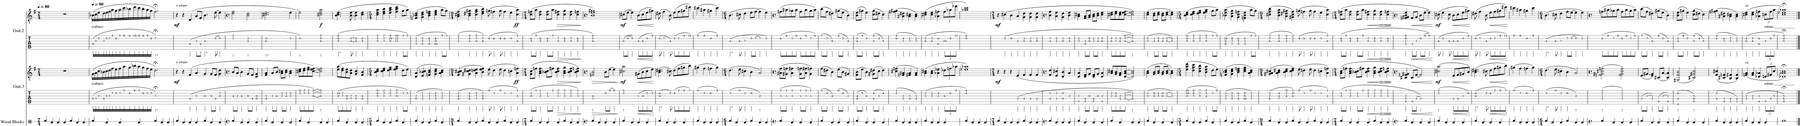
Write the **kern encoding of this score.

**kern	**kern	**kern	**dynam	**kern	**kern	**dynam
*part3	*part2	*part2	*part2	*part1	*part1	*part1
*staff5	*staff4	*staff3	*staff3/4	*staff2	*staff1	*staff1/2
*I"Wood Blocks	*I"Guit.3	*	*	*I"Guit.2	*	*
*I'Wd. Bl.	*	*	*	*	*	*
*stria1	*stria6	*	*	*stria6	*	*
*clefX	*	*clefGv2	*	*	*clefGv2	*
*k[]	*k[f#]	*k[f#]	*	*k[f#]	*k[f#]	*
*M7/4	*M7/4	*M7/4	*	*M7/4	*M7/4	*
*MM80	*MM80	*MM80	*	*MM80	*MM80	*
=1	=1	=1	=1	=1	=1	=1
4Rf/	1..r	1..r	.	1..r	1..r	.
4Rd/	.	.	.	.	.	.
4Rd/	.	.	.	.	.	.
4Rd/	.	.	.	.	.	.
4Rf/	.	.	.	.	.	.
4Rd/	.	.	.	.	.	.
4Rd/	.	.	.	.	.	.
=2	=2	=2	=2	=2	=2	=2
*	*	*	*	*	*MM80	*
!	!	!	!	!	!LO:TX:b:t=(rubato)	!
!	!	!LO:TX:b:t=(rubato)	!	!	!	!
4Rf/	16G\LL	(16G\LL	.	16B-X\LL	(16B-X\LL	.
.	16A\	16A\	.	16c\	16c\	.
.	16c\	16c\	.	16e\	16e\	.
.	16B-X\	16B-X\	.	16d\	16d\	.
4Rd/	16c\	16c\	.	16e\	16e\	.
.	16d\	16d\	.	16f#\	16f#\	.
.	16f#\	16f#\	.	16a\	16a\	.
.	16e\	16e\	.	16g\	16g\	.
4Rd/	16f#\	16f#\	.	16a\	16a\	.
.	16a\	16a\	.	16cc\	16cc\	.
.	16g\	16g\	.	16b-X\	16b-X\	.
.	16b-X\	16b-X\	.	16dd\	16dd\	.
4Rd/	16a\	16a\	.	16cc\	16cc\	.
.	16g\	16g\	.	16b-\	16b-\	.
.	16f#\	16f#\	.	16a\	16a\	.
.	16e\JJ	16e\JJ	.	16g\JJ	16g\JJ	.
4Rf/	2.d;<\	2.d;<\)	.	2.f#;<\	2.f#;<\)	.
4Rd/	.	.	.	.	.	.
4Rd/	.	.	.	.	.	.
=3	=3	=3	=3	=3	=3	=3
!	!	!	!	!	!LO:TX:a:i:t=a tempo	!
!	!	!LO:TX:a:i:t=a tempo	!	!	!	!
!	!	!	!LO:DY:b	!	!	!LO:DY:b
4Rf/	4r	4r	mf	4r	4r	mf
4Rd/	4r	4r	.	4r	4r	.
4Rd/	4F#\	(4F#/	.	4D\	(4D/	.
4Rd/	4A\	4A/	.	8A\L	8A/L	.
.	.	.	.	8F#\J	8F#/J	.
4Rf/	4G\	4G/	.	4.B\	4.B\	.
4Rd/	8G\L	8G/L	.	.	.	.
.	8F#\J	8F#/J	.	[8e\	[8e\	.
4Rd/	4G\ 4d\	4G\ 4d\	.	4e\]	4e\]	.
=4	=4	=4	=4	=4	=4	=4
*M4/4	*M4/4	*M4/4	*	*M4/4	*M4/4	*
*met(c)	*met(c)	*met(c)	*	*met(c)	*met(c)	*
4Rf/	8B\L	8B/L	.	2d\ 2f#\	2d\ 2f#\	.
.	8A\J	8A/J	.	.	.	.
4Rd/	4B\	4B\	.	.	.	.
4Rd/	8G\L	8G/L	.	2B\ 2d\	2B\ 2d\	.
.	8F#\J	8F#/J	.	.	.	.
4Rd/	4D\ 4G\	4D/ 4G/	.	.	.	.
=5	=5	=5	=5	=5	=5	=5
4Rf/	4F#\ 4A\	4F#/ 4A/	.	2.c#X\ 2.e\	2.c#X\ 2.e\	.
4Rd/	8A\L	8A/L	.	.	.	.
.	8B\J	8B/J	.	.	.	.
4Rd/	8A\ 8c#X\L	8A\ 8c#X\L	.	.	.	.
.	8B\ 8d\J	8B\ 8d\J	.	.	.	.
4Rd/	4A\ 4c#\	4A\ 4c#\	.	4e\	4e\	.
=6	=6	=6	=6	=6	=6	=6
4Rf/	8c#X\ 8e\L	8c#X\ 8e\L	.	2e\	2e\)	.
.	8d\ 8f#\	8d\ 8f#\	.	.	.	.
4Rd/	8e\ 8g\	8e\ 8g\	.	.	.	.
.	[8c#\ [8f#\ [8e\J	[8c#\ [8e\ [8f#\J)	.	.	.	.
!	!	!	!	!	!	!LO:DY:b
4Rd/	2c#\] 2f#\] 2e\]	2c#\] 2e\] 2f#\]	.	2c#X\ 2e\ 2a\	2c#X\ 2e\ 2a\	f
4Rd/	.	.	.	.	.	.
=7	=7	=7	=7	=7	=7	=7
4Rf/	8e\ 8a\L	(8e\ 8a\L	.	4.c\ 4.B\ 4.e\	(4.B\ 4.c\ 4.e\	.
.	8d\ 8f#\	8d\ 8f#\	.	.	.	.
4Rd/	8B\ 8e\	8B\ 8e\	.	.	.	.
.	8A\ 8d\J	8A\ 8d\J	.	[8B\ [8e\	[8B\ [8e\	.
4Rd/	4G\ 4c\	4G/ 4c/	.	4B\] 4e\]	4B\] 4e\]	.
4Rd/	4F#\ 4B\	4F#/ 4B/	.	4c\ 4e\	4c\ 4e\	.
=8	=8	=8	=8	=8	=8	=8
*M5/4	*M5/4	*M5/4	*	*M5/4	*M5/4	*
4Rf/	4c\ 4B\ 4e\	4B\ 4c\ 4e\	.	4c\ 4e\ 4a\	4c\ 4e\ 4a\	.
4Rd/	4c\ 4d\ 4f#\	4c\ 4d\ 4f#\	.	4d\ 4f#\ 4b\	4d\ 4f#\ 4b\	.
4Rd/	4d\ 4e\ 4g\	4d\ 4e\ 4g\	.	4e\ 4a\ 4cc\	4e\ 4a\ 4cc\	.
4Rf/	4e\ 4f#\ 4a\	4e\ 4f#\ 4a\	.	4f#\ 4b\ 4dd\	4f#\ 4b\ 4dd\	.
4Rd/	8d\L	8d\L	.	8g\L	8g\L	.
.	8e\J	8e\J)	.	8a\J	8a\J)	.
=9	=9	=9	=9	=9	=9	=9
4Rf/	4D\ 4A\	(4D/ 4A/	.	4Fn\ 4B-X\ 4d\	(4Fn/ 4B-X/ 4d/	.
4Rd/	4E\ 4B-X\ 4c\	4E/ 4B-X/ 4c/	.	4G\ 4c\ 4e\	4G\ 4c\ 4e\	.
4Rd/	4Fn\ 4B-\ 4d\	4Fn/ 4B-/ 4d/	.	4B-\ 4d\ 4fn\	4B-\ 4d\ 4fn\	.
4Rf/	4G\ 4c\ 4e\	4G\ 4c\ 4e\	.	4c\ 4e\ 4g\	4c\ 4e\ 4g\	.
4Rd/	4A\ 4B-\ 4d\	4A\ 4B-\ 4d\)	.	8a\L	8a\L	.
.	.	.	.	8g\J	8g\J)	.
=10	=10	=10	=10	=10	=10	=10
*M9/4	*M9/4	*M9/4	*	*M9/4	*M9/4	*
4Rf/	4F#\ 4B\ 4c#X\	(4F#/ 4B/ 4c#X/	.	4A\ 4c#X\ 4f#\	(4A\ 4c#X\ 4f#\	.
4Rd/	4G#X\ 4c#\ 4d#X\	4G#X\ 4c#\ 4d#X\	.	4B\ 4d#X\ 4g#X\	4B\ 4d#X\ 4g#X\	.
4Rd/	4A\ 4dn\ 4e\	4A\ 4dn\ 4e\	.	4c#\ 4f#\ 4a\	4c#\ 4f#\ 4a\	.
4Rf/	4B\ 4e\ 4f#\	4B\ 4e\ 4f#\)	.	4d#\ 4f#\ 4b\	4d#\ 4f#\ 4b\)	.
4Rd/	8e\	(8e\	.	8gn\	(8gn\	.
.	4d\	4d\	.	4fn\	4fn\	.
4Rd/	.	.	.	.	.	.
.	8e\	8e\	.	8g\	8g\	.
4Rf/	4d\	4d\	.	4f\	4f\	.
4Rd/	4cn\	4cn\	.	4e\	4e\	.
!	!	!	!LO:DY:b	!	!	!LO:DY:b
4Rd/	4A\ 4fn\	4A\ 4fn\)	ff	4c#\ 4a\	4c#\ 4a\)	ff
=11	=11	=11	=11	=11	=11	=11
*M7/4	*M7/4	*M7/4	*	*M7/4	*M7/4	*
4Rf/	8G\ 8c\L	(8G\ 8c\L	.	8c\ 8fn\L	(8c\ 8fn\L	.
.	8fn\J	8fn\J	.	8a\J	8a\J	.
4Rd/	4A\ 4c\ 4f\	4A\ 4c\ 4f\	.	4c\ 4f\	4c\ 4f\	.
4Rd/	8B-X\ 8c\L	8B-X\ 8c\L	.	8c\ 8f\L	8c\ 8f\L	.
.	8f#X\J	8f#X\J	.	8a\J	8a\J	.
!	!	!	!LO:HP:b	!	!	!LO:HP:b
4Rd/	4B-\ 4c\ 4f#\	4B-\ 4c\ 4f#\	>	4c\ 4f#X\	4c\ 4f#X\	>
4Rf/	4A\ 4c\ 4g\	4A\ 4c\ 4g\	.	4c\ 4g\	4c\ 4g\	.
4Rd/	4B-\ 4c\ 4f#\	4B-\ 4c\ 4f#\	.	4c\ 4f#\	4c\ 4f#\	.
4Rd/	4B-\ 4c\ 4fn\	4B-\ 4c\ 4fn\)	.	4c\ 4fn\	4c\ 4fn\	.
.	.	.	]	.	.	]
=12	=12	=12	=12	=12	=12	=12
*M4/4	*M4/4	*M4/4	*	*M4/4	*M4/4	*
*met(c)	*met(c)	*met(c)	*	*met(c)	*met(c)	*
!	!	!	!LO:HP:b	!	!	!
4Rf/	2Fn\ 2B\	2Fn/ 2B/	>	1B 1e 1g#X	1B 1e 1g#X)	.
4Rd/	.	.	.	.	.	.
4Rd/	8B\L	8B\L	.	.	.	.
.	[8e\J	[8e\J	.	.	.	.
4Rd/	4e\]	4e\]	.	.	.	.
.	.	.	]	.	.	.
=13	=13	=13	=13	=13	=13	=13
!	!	!	!LO:DY:b	!	!	!LO:DY:b
4Rf/	2c#X\ 2a\	2c#X\ 2a\	mf	8c#X\L	(8c#X\L	mf
.	.	.	.	[8e\J	[8e\J	.
4Rd/	.	.	.	4e\]	4e\])	.
!	!	!	!LO:HP:b	!	!	!LO:HP:b
4Rd/	8G#X\L	(8G#X\L	<	8B\L	(8B\L	<
.	8B\	8B\	.	8c#\	8c#\	.
4Rd/	8c#\	8c#\	.	8e\	8e\	.
.	8e\J	8e\J)	.	8g#X\J	8g#X\J)	.
.	.	.	[	.	.	[
=14	=14	=14	=14	=14	=14	=14
4Rf/	4.B\ 4.d#X\	(4.B\ 4.d#X\	.	8d#X\	(8d#X\	.
.	.	.	.	4f#\	4f#\	.
4Rd/	.	.	.	.	.	.
.	8c#X\	8c#X\)	.	8B\	8B\)	.
4Rd/	8d#\L	(8d#\L	.	8e\L	(8e\L	.
.	8f#\	8f#\	.	8f#\	8f#\	.
4Rd/	8g#X\	8g#X\	.	8g#X\	8g#X\	.
.	8b\J	8b\J)	.	8dd#X\J	8dd#X\J)	.
=15	=15	=15	=15	=15	=15	=15
4Rf/	4g#X\	(4g#X\	.	4cc#X\	(4cc#X\	.
4Rd/	4f#\	4f#\	.	4a#X\	4a#X\	.
4Rd/	4fn\	4fn\	.	4g#X\	4g#X\	.
4Rd/	4g#\	4g#\)	.	4cc#\	4cc#\)	.
=16	=16	=16	=16	=16	=16	=16
*M6/4	*M6/4	*M6/4	*	*M6/4	*M6/4	*
4Rf/	4.d\	(4.d\	.	4.B\	(4.B\	.
4Rd/	.	.	.	.	.	.
.	8e\	8e\	.	8c#X\	8c#X\	.
4Rd/	4c#X\	4c#X\	.	4d\	4d\	.
4Rf/	4B\	4B\	.	8e\L	8e\L	.
.	.	.	.	[8f#\J	[8f#\J	.
4Rd/	2A\	2A/)	.	4f#\]	4f#\]	.
4Rd/	.	.	.	4e\	4e\)	.
=17	=17	=17	=17	=17	=17	=17
*M4/4	*M4/4	*M4/4	*	*M4/4	*M4/4	*
*met(c)	*met(c)	*met(c)	*	*met(c)	*met(c)	*
4Rf/	8A#X\ 8f#\L	(8A#X\ 8f#\L	.	8fn\L	(8fn\L	.
.	8G#X\ 8fn\J	8G#X\ 8fn\J	.	8a#X\	8a#X\	.
4Rd/	4A#\ 4f#X\	4A#\ 4f#X\	.	8g-X\	8g-X\	.
.	.	.	.	8a#\J	8a#\J	.
4Rd/	8G#\ 8fn\L	8G#\ 8fn\L	.	8f\L	8f\L	.
.	8A#\ 8f#X\J	8A#\ 8f#X\J	.	8a#\	8a#\	.
4Rd/	4G#\ 4fn\	4G#\ 4fn\)	.	8g-\	8g-\	.
.	.	.	.	8a#\J	8a#\J)	.
=18	=18	=18	=18	=18	=18	=18
4Rf/	8f#\L	(8f#\L	.	8b\L	(8b\L	.
.	8d#X\J	8d#X\J	.	8f#\J	8f#\J	.
4Rd/	4B\	4B\)	.	4d#X\	4d#X\)	.
4Rd/	8e\L	(8e\L	.	8g#X\L	(8g#X\L	.
.	8B\J	8B\J	.	8e\J	8e\J	.
4Rd/	4G#X\	4G#X/)	.	4B\	4B\)	.
=19	=19	=19	=19	=19	=19	=19
4Rf/	8F#\ 8B\L	(8F#\ 8B\L	.	8B\ 8e\L	(8B\ 8e\L	.
.	8e\J	8e\J	.	8g#X\J	8g#X\J	.
4Rd/	4B\	4B\)	.	4e\	4e\)	.
4Rd/	8G#X\ 8d#X\L	(8G#X\ 8d#X\L	.	8c\ 8g#\L	(8c\ 8g#\L	.
.	8c\J	8c\J	.	8d#X\J	8d#X\J	.
4Rd/	4d#\	4d#\)	.	4c\	4c\)	.
=20	=20	=20	=20	=20	=20	=20
4Rf/	4c#X\ 4fn\	(4c#X\ 4fn\	.	4fn\ 4g#X\	(4fn\ 4g#X\	.
4Rd/	4Fn\ 4A#X\	4Fn/ 4A#X/	.	4A#X\ 4d#X\	4A#X\ 4d#X\	.
4Rd/	4F#X\ 4A#\	4F#X/ 4A#/	.	4A#\ 4c#X\	4A#\ 4c#X\	.
4Rd/	4F#\ 4A#\	4F#/ 4A#/)	.	4A#\ 4c#\	4A#\ 4c#\)	.
=21	=21	=21	=21	=21	=21	=21
4Rf/	4A\ 4c#X\	(4A\ 4c#X\	.	4c#X\ 4e\	(4c#X\ 4e\	.
4Rd/	4A\ 4c#\	4A\ 4c#\	.	4c#\ 4e\	4c#\ 4e\	.
4Rd/	4A-X\ 4e-X\	4A-X\ 4e-X\	.	4A-X\ 4fn\	4A-X\ 4fn\	.
*	*Xbrackettup	*Xbrackettup	*	*Xbrackettup	*Xbrackettup	*
4Rd/	12d-X\L	12d-X\L	.	12f\L	12f\L	.
.	12fn\	12fn\	.	12a-X\	12a-X\	.
.	12a-X\J	12a-X\J	.	12ee-X\J	12ee-X\J	.
=22	=22	=22	=22	=22	=22	=22
4Rf/	1e-X 1a-X	1e-X 1a-X)	.	1a-X 1cc	1a-X 1cc)	.
4Rd/	.	.	.	.	.	.
4Rd/	.	.	.	.	.	.
4Rd/	.	.	.	.	.	.
=23	=23	=23	=23	=23	=23	=23
*M7/4	*M7/4	*M7/4	*	*M7/4	*M7/4	*
!	!	!	!LO:DY:b	!	!	!LO:DY:b
4Rf/	4r	4r	mf	4r	4r	mf
4Rd/	4r	4r	.	4c#X\	(4c#X\	.
4Rd/	4r	4r	.	4B\	4B\	.
4Rd/	4E\	(4E/	.	4A\	4A/	.
4Rf/	4F#\	4F#/	.	4G\ 4d\	4G\ 4d\	.
4Rd/	4F#\	4F#/	.	4G\ 4d\	4G\ 4d\	.
4Rd/	4F#\	4F#/	.	4G\ 4d\	4G\ 4d\	.
=24	=24	=24	=24	=24	=24	=24
*M4/4	*M4/4	*M4/4	*	*M4/4	*M4/4	*
*met(c)	*met(c)	*met(c)	*	*met(c)	*met(c)	*
4Rf/	4F#\ 4d\	4F#/ 4d/	.	4B\ 4f#\	4B\ 4f#\	.
4Rd/	4E\ 4c#X\	4E/ 4c#X/	.	4A\ 4e\	4A\ 4e\	.
4Rd/	4D\ 4B\	4D/ 4B/	.	4G\ 4d\	4G\ 4d\	.
4Rd/	4A\	4A/	.	4B\ 4e\	4B\ 4e\	.
=25	=25	=25	=25	=25	=25	=25
4Rf/	4D\ 4A\	4D/ 4A/	.	4A\ 4c#X\	4A\ 4c#X\	.
4Rd/	8D\ 8F#\L	8D/ 8F#/L	.	8F#\ 8A\L	8F#/ 8A/L	.
.	8G\J	8G/J	.	8G\ 8B\J	8G/ 8B/J	.
4Rd/	8D\ 8F#\L	8D/ 8F#/L	.	8A\ 8c#\L	8A\ 8c#\L	.
.	8G\J	8G/J	.	8B\ 8d\J	8B\ 8d\J	.
4Rd/	4D\ 4A\	4D/ 4A/	.	4c#\ 4e\	4c#\ 4e\	.
=26	=26	=26	=26	=26	=26	=26
4Rf/	8A\ 8c#X\L	8A/ 8c#X/L	.	8c#X\ 8e\L	8c#X\ 8e\L	.
.	8G\ 8B\	8G/ 8B/	.	8d\ 8f#\	8d\ 8f#\	.
4Rd/	8F#\ 8A\	8F#/ 8A/	.	8c#\ 8e\	8c#\ 8e\	.
.	[8D\ [8A\ [8c#\J	[8D/ [8A/ [8c#/J	.	[8c#\ [8f#\ [8e\J	[8c#\ [8e\ [8f#\J	.
4Rd/	2D\] 2A\] 2c#\]	2D/] 2A/] 2c#/])	.	2c#\] 2f#\] 2e\]	2c#\] 2e\] 2f#\])	.
4Rd/	.	.	.	.	.	.
=27	=27	=27	=27	=27	=27	=27
4Rf/	4A\ 4c\	(4A\ 4c\	.	4c\ 4e\	(4c\ 4e\	.
4Rd/	8G\ 8B\L	8G/ 8B/L	.	8B\ 8d\L	8B\ 8d\L	.
.	8A\ 8c\J	8A/ 8c/J	.	8c\ 8e\J	8c\ 8e\J	.
4Rd/	8G\ 8B\L	8G/ 8B/L	.	8B\ 8d\L	8B\ 8d\L	.
.	[8A\ [8c\J	[8A/ [8c/J	.	[8c\ [8e\J	[8c\ [8e\J	.
4Rd/	4A\] 4c\]	4A\] 4c\])	.	4c\] 4e\]	4c\] 4e\])	.
=28	=28	=28	=28	=28	=28	=28
*M5/4	*M5/4	*M5/4	*	*M5/4	*M5/4	*
4Rf/	4e\ 4a\ 4dd\	(4e\ 4a\ 4dd\	.	4c\ 4B\ 4e\	(4B\ 4c\ 4e\	.
4Rd/	4d\ 4g\ 4cc\	4d\ 4g\ 4cc\	.	4c\ 4d\ 4f#\	4c\ 4d\ 4f#\	.
4Rd/	4c\ 4f#\ 4b\	4c\ 4f#\ 4b\	.	4d\ 4e\ 4g\	4d\ 4e\ 4g\	.
4Rf/	4B\ 4e\ 4a\	4B\ 4e\ 4a\	.	4e\ 4f#\ 4a\	4e\ 4f#\ 4a\	.
4Rd/	8d\L	8d\L	.	8g\L	8g\L	.
.	8e\J	8e\J)	.	8a\J	8a\J)	.
=29	=29	=29	=29	=29	=29	=29
4Rf/	4Fn\ 4B-X\ 4d\	(4Fn/ 4B-X/ 4d/	.	4B-X\ 4e\ 4a\	(4B-X\ 4e\ 4a\	.
4Rd/	4G\ 4c\ 4e\	4G\ 4c\ 4e\	.	4A\ 4d\ 4g\	4A\ 4d\ 4g\	.
4Rd/	4B-\ 4d\ 4fn\	4B-\ 4d\ 4fn\	.	4G\ 4c\ 4fn\	4G\ 4c\ 4fn\	.
4Rf/	4c\ 4e\ 4g\	4c\ 4e\ 4g\	.	4Fn\ 4B-\ 4e\	4Fn\ 4B-\ 4e\	.
4Rd/	4A\ 4B-\ 4d\	4A\ 4B-\ 4d\)	.	8a\L	8a\L	.
.	.	.	.	8g\J	8g\J)	.
=30	=30	=30	=30	=30	=30	=30
*M9/4	*M9/4	*M9/4	*	*M9/4	*M9/4	*
4Rf/	4G#X\ 4A\ 4c#X\	(4G#X/ 4A/ 4c#X/	.	4c#X\ 4f#\ 4b\	(4c#X\ 4f#\ 4b\	.
4Rd/	4A\ 4B\ 4d#X\	4A\ 4B\ 4d#X\	.	4B\ 4e\ 4a\	4B\ 4e\ 4a\	.
4Rd/	4B\ 4c#\ 4e\	4B\ 4c#\ 4e\	.	4A\ 4d#X\ 4g#X\	4A\ 4d#X\ 4g#X\	.
4Rf/	4c#\ 4d#\ 4f#\	4c#\ 4d#\ 4f#\)	.	4G#X\ 4c#\ 4f#\	4G#X\ 4c#\ 4f#\)	.
4Rd/	8e\	(8e\	.	8gn\	(8gn\	.
.	4dn\	4dn\	.	4fn\	4fn\	.
4Rd/	.	.	.	.	.	.
.	8e\	8e\	.	8g\	8g\	.
4Rf/	4d\	4d\	.	4f\	4f\	.
4Rd/	4cn\	4cn\	.	4e\	4e\	.
4Rd/	4A\ 4fn\	4A\ 4fn\)	.	4c#\ 4a\	4c#\ 4a\)	.
=31	=31	=31	=31	=31	=31	=31
*M7/4	*M7/4	*M7/4	*	*M7/4	*M7/4	*
4Rf/	8A\ 8c\L	(8A\ 8c\L	.	8c\ 8fn\L	(8c\ 8fn\L	.
.	8fn\J	8fn\J	.	8a\J	8a\J	.
4Rd/	4A\ 4c\ 4f\	4A\ 4c\ 4f\	.	4c\ 4f\	4c\ 4f\	.
4Rd/	8B-X\ 8c\L	8B-X\ 8c\L	.	8c\ 8f\L	8c\ 8f\L	.
.	8f#X\J	8f#X\J	.	8a\J	8a\J	.
!	!	!	!LO:HP:b	!	!	!LO:HP:b
4Rd/	4B-\ 4c\ 4f#\	4B-\ 4c\ 4f#\	<	4c\ 4f#X\	4c\ 4f#X\	<
4Rf/	4A\ 4c\ 4g\	4A\ 4c\ 4g\	.	4c\ 4g\	4c\ 4g\	.
!	!	!	!LO:HP:b	!	!	!LO:HP:b
4Rd/	4B-\ 4c\ 4f#\	4B-\ 4c\ 4f#\	>	4c\ 4f#\	4c\ 4f#\	>
4Rd/	4B-\ 4c\ 4fn\	4B-\ 4c\ 4fn\	.	4c\ 4fn\	4c\ 4fn\	.
.	.	.	[ ]	.	.	[ ]
=32	=32	=32	=32	=32	=32	=32
*M4/4	*M4/4	*M4/4	*	*M4/4	*M4/4	*
*met(c)	*met(c)	*met(c)	*	*met(c)	*met(c)	*
4Rf/	4C#X\ 4Fn\ 4G#X\	4C#X/ 4Fn/ 4G#X/	.	4Fn\ 4G#X\ 4B\ 4e\	4Fn/ 4G#X/ 4B/ 4e/	.
!	!	!	!LO:HP:b	!	!	!LO:HP:b
4Rd/	8C#\L	8C#/L	<	8F\L	8F/L	<
.	[8F\J	[8F/J	.	8G#\J	8G#/J	.
4Rd/	2F\]	2F/])	.	8B\L	8B\L	.
.	.	.	.	[8e\J	[8e\J	.
4Rd/	.	.	.	4e\]	4e\])	.
.	.	.	[	.	.	[
=33	=33	=33	=33	=33	=33	=33
!	!	!	!LO:DY:b	!	!	!LO:DY:b
4Rf/	2c#X\ 2a\	(2c#X\ 2a\	mf	8c#X\	(8c#X\	mf
.	.	.	.	4e\	4e\	.
4Rd/	.	.	.	.	.	.
.	.	.	.	8c#\	8c#\	.
!	!	!	!LO:HP:b	!	!	!LO:HP:b
4Rd/	8E\L	8E/L	<	8B\L	8B\L	<
.	8F#\	8F#/	.	8c#\	8c#\	.
4Rd/	8G#X\	8G#X/	.	8e\	8e\	.
.	8B\J	8B/J)	.	8g#X\J	8g#X\J)	.
.	.	.	[	.	.	[
=34	=34	=34	=34	=34	=34	=34
4Rf/	4.B\ 4.d#X\	(4.B\ 4.d#X\	.	8d#X\	(8d#X\	.
.	.	.	.	4f#\	4f#\	.
4Rd/	.	.	.	.	.	.
.	8c#X\	8c#X\	.	8B\	8B\	.
!	!	!	!LO:HP:b	!	!	!LO:HP:b
4Rd/	8d#\L	8d#\L	<	8e\L	8e\L	<
.	8f#\	8f#\	.	8f#\	8f#\	.
4Rd/	8g#X\	8g#X\	.	8g#X\	8g#X\	.
.	8b\J	8b\J)	.	8dd#X\J	8dd#X\J)	.
.	.	.	[	.	.	[
=35	=35	=35	=35	=35	=35	=35
4Rf/	4g#X\	(4g#X\	.	4cc#X\	4cc#X\	.
4Rd/	4f#\	4f#\	.	4a#X\	4a#X\	.
4Rd/	4fn\	4fn\	.	4g#X\	4g#X\	.
4Rd/	4g#\	4g#\)	.	4cc#\	4cc#\	.
=36	=36	=36	=36	=36	=36	=36
*M6/4	*M6/4	*M6/4	*	*M6/4	*M6/4	*
4Rf/	4.d\	(4.d\	.	4.B\	(4.B\	.
4Rd/	.	.	.	.	.	.
.	8e\	8e\	.	8c#X\	8c#X\	.
4Rd/	4c#X\	4c#X\	.	4d\	4d\	.
4Rf/	4B\	4B\	.	8f#\L	8f#\L	.
.	.	.	.	[8e\J	[8e\J	.
4Rd/	2A\	2A/)	.	4e\]	4e\]	.
4Rd/	.	.	.	4e\	4e\)	.
=37	=37	=37	=37	=37	=37	=37
*M4/4	*M4/4	*M4/4	*	*M4/4	*M4/4	*
*met(c)	*met(c)	*met(c)	*	*met(c)	*met(c)	*
4Rf/	2Fn\ 2G#X\ 2c#X\ 2fn\	(2Fn\ 2G#X\ 2c#X\ 2fn\	.	8fn\L	(8fn\L	.
.	.	.	.	8a#X\	8a#X\	.
4Rd/	.	.	.	8g-X\	8g-X\	.
.	.	.	.	8a#\J	8a#\J	.
4Rd/	2F\ 2G#\ 2c#\ 2f\	2F\ 2G#\ 2c#\ 2f\)	.	8f\L	8f\L	.
.	.	.	.	8a#\	8a#\	.
4Rd/	.	.	.	8g-\	8g-\	.
.	.	.	.	8a#\J	8a#\J)	.
=38	=38	=38	=38	=38	=38	=38
4Rf/	8E\L	(8E/L	.	8b\L	(8b\L	.
.	[8G#X\J	[8G#X/J	.	8f#\J	8f#\J	.
4Rd/	4E\ 4G#\]	4E/ 4G#/])	.	4d#X\	4d#X\)	.
4Rd/	8C#X\L	(8C#X/L	.	8g#X\L	(8g#X\L	.
.	[8A\J	[8A/J	.	8e\J	8e\J	.
4Rd/	4C#\ 4A\]	4C#/ 4A/])	.	4B\	4B\)	.
=39	=39	=39	=39	=39	=39	=39
4Rf/	2GG#X\ 2F#\ 2B\	(2GG#X/ 2F#/ 2B/	.	8B\ 8e\L	(8B\ 8e\L	.
.	.	.	.	8g#X\J	8g#X\J	.
4Rd/	.	.	.	4e\	4e\)	.
4Rd/	2C#X\ 2G#X\ 2c\	2C#X/ 2G#X/ 2c/)	.	8c\ 8g#\L	(8c\ 8g#\L	.
.	.	.	.	8d#X\J	8d#X\J	.
4Rd/	.	.	.	4c\	4c\)	.
=40	=40	=40	=40	=40	=40	=40
4Rf/	4F#\ 4c#X\	(4F#/ 4c#X/	.	4fn\ 4g#X\	(4fn\ 4g#X\	.
4Rd/	4C#X\ 4Fn\	4C#X/ 4Fn/	.	4A#X\ 4d#X\	4A#X\ 4d#X\	.
4Rd/	4BB\ 4F#X\	4BB/ 4F#X/	.	4A#\ 4c#X\	4A#\ 4c#X\	.
4Rd/	4BB\ 4F#\	4BB/ 4F#/)	.	4A#\ 4c#\	4A#\ 4c#\)	.
=41	=41	=41	=41	=41	=41	=41
!	!	!	!	!	!LO:TX:a:i:t=rit.	!
!	!	!LO:TX:a:i:t=rit.	!	!	!	!
4Rf/	4Fn\ 4A\	(4Fn/ 4A/	.	4c#X\ 4e\	(4c#X\ 4e\	.
4Rd/	4F\ 4A\	4F/ 4A/	.	4c#\ 4e\	4c#\ 4e\	.
4Rd/	4D-X\ 4A-X\	4D-X/ 4A-X/	.	4A-X\ 4fn\	4A-X\ 4fn\	.
!	!	!	!	!	!LO:TX:b:t=rubato ___________	!
!	!	!LO:TX:b:t=rubato ___________	!	!	!	!
4Rd/	12Dn\L	12Dn/L	.	12cn\L	12cn\L	.
.	12F#X\	12F#X/	.	12f\	12f\	.
.	12c\J	12c/J	.	12a\J	12a\J	.
=42	=42	=42	=42	=42	=42	=42
1Rf	1D-X;< 1A-X;< 1c;<	1D-X;< 1A-X;< 1c;<)	.	1c;< 1e-X;< 1a-X;<	1c;< 1e-X;< 1a-X;<)	.
==	==	==	==	==	==	==
*-	*-	*-	*-	*-	*-	*-
